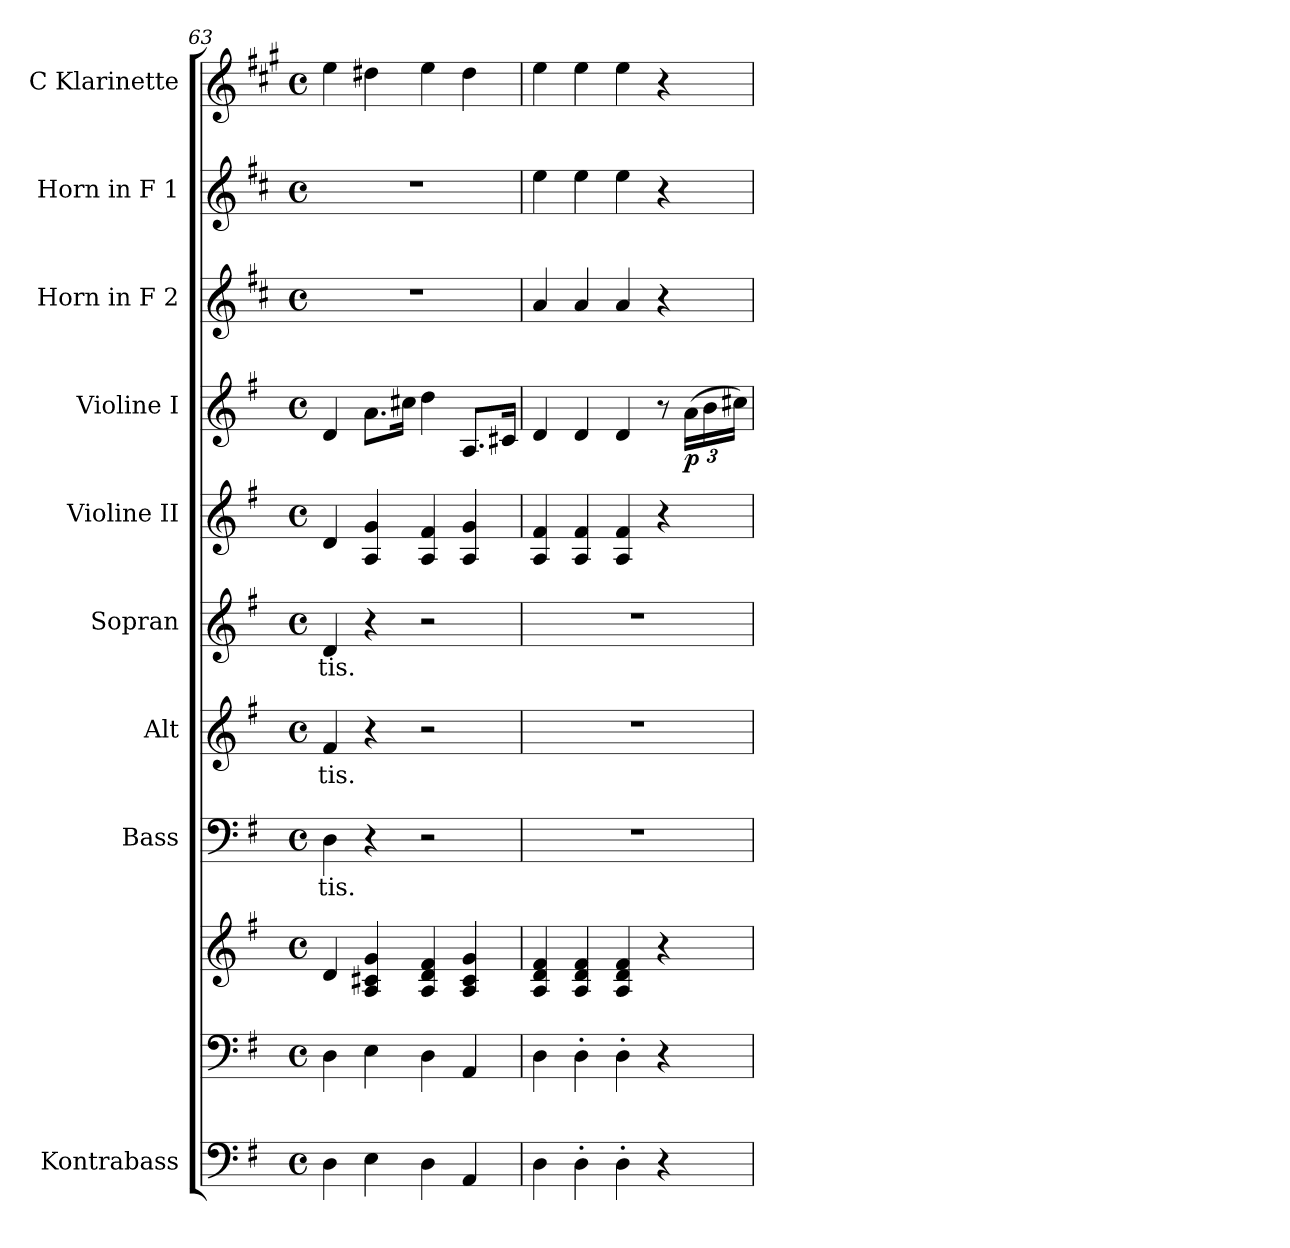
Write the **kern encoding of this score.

**kern	**kern	**kern	**kern	**text	**kern	**text	**kern	**text	**kern	**kern	**dynam	**kern	**kern	**kern
*part10	*part9	*part9	*part8	*part8	*part7	*part7	*part6	*part6	*part5	*part4	*part4	*part3	*part2	*part1
*staff11	*staff10	*staff9	*staff8	*staff8	*staff7	*staff7	*staff6	*staff6	*staff5	*staff4	*staff4	*staff3	*staff2	*staff1
*I"Kontrabass	*	*	*I"Bass	*	*I"Alt	*	*I"Sopran	*	*I"Violine II	*I"Violine I	*	*I"Horn in F 2	*I"Horn in F 1	*I"C Klarinette
*I'Kb.	*	*	*I'B.	*	*I'A.	*	*I'S.	*	*I'Vl. II	*I'Vl. I	*	*	*	*I'Kl.
*clefF4	*clefF4	*clefG2	*clefF4	*	*clefG2	*	*clefG2	*	*clefG2	*clefG2	*	*clefG2	*clefG2	*clefG2
*ITrd7c12	*	*	*	*	*	*	*	*	*	*	*	*ITrd4c7	*ITrd4c7	*ITrd1c2
*k[f#]	*k[f#]	*k[f#]	*k[f#]	*	*k[f#]	*	*k[f#]	*	*k[f#]	*k[f#]	*	*k[f#]	*k[f#]	*k[f#]
*G:	*G:	*G:	*G:	*	*G:	*	*G:	*	*G:	*G:	*	*G:	*G:	*G:
*M4/4	*M4/4	*M4/4	*M4/4	*	*M4/4	*	*M4/4	*	*M4/4	*M4/4	*	*M4/4	*M4/4	*M4/4
*met(c)	*met(c)	*met(c)	*met(c)	*	*met(c)	*	*met(c)	*	*met(c)	*met(c)	*	*met(c)	*met(c)	*met(c)
=63	=63	=63	=63	=63	=63	=63	=63	=63	=63	=63	=63	=63	=63	=63
!	!	!	!	!LO:LY:b	!	!LO:LY:b	!	!LO:LY:b	!	!	!	!	!	!
4DD\	4D\	4d/	4D\	-tis.	4f#/	-tis.	4d/	-tis.	4d/	4d/	.	1r	1r	4dd\
4EE\	4E\	4A/ 4c#X/ 4g/	4r	.	4r	.	4r	.	4A/ 4g/	8.a\L	.	.	.	4cc#X\
.	.	.	.	.	.	.	.	.	.	16cc#X\Jk	.	.	.	.
4DD\	4D\	4A/ 4d/ 4f#/	2r	.	2r	.	2r	.	4A/ 4f#/	4dd\	.	.	.	4dd\
4AAA/	4AA/	4A/ 4c#/ 4g/	.	.	.	.	.	.	4A/ 4g/	8.A/L	.	.	.	4cc#\
.	.	.	.	.	.	.	.	.	.	16c#X/Jk	.	.	.	.
=64	=64	=64	=64	=64	=64	=64	=64	=64	=64	=64	=64	=64	=64	=64
4DD\	4D\	4A/ 4d/ 4f#/	1r	.	1r	.	1r	.	4A/ 4f#/	4d/	.	4d/	4a\	4dd\
4DD'>\	4D'>\	4A/ 4d/ 4f#/	.	.	.	.	.	.	4A/ 4f#/	4d/	.	4d/	4a\	4dd\
4DD'>\	4D'>\	4A/ 4d/ 4f#/	.	.	.	.	.	.	4A/ 4f#/	4d/	.	4d/	4a\	4dd\
4r	4r	4r	.	.	.	.	.	.	4r	8r	.	4r	4r	4r
!	!	!	!	!	!	!	!	!	!	!	!LO:DY:b	!	!	!
.	.	.	.	.	.	.	.	.	.	(>24a\LL	p	.	.	.
.	.	.	.	.	.	.	.	.	.	24b\	.	.	.	.
.	.	.	.	.	.	.	.	.	.	24cc#X\JJ)	.	.	.	.
=	=	=	=	=	=	=	=	=	=	=	=	=	=	=
*-	*-	*-	*-	*-	*-	*-	*-	*-	*-	*-	*-	*-	*-	*-
